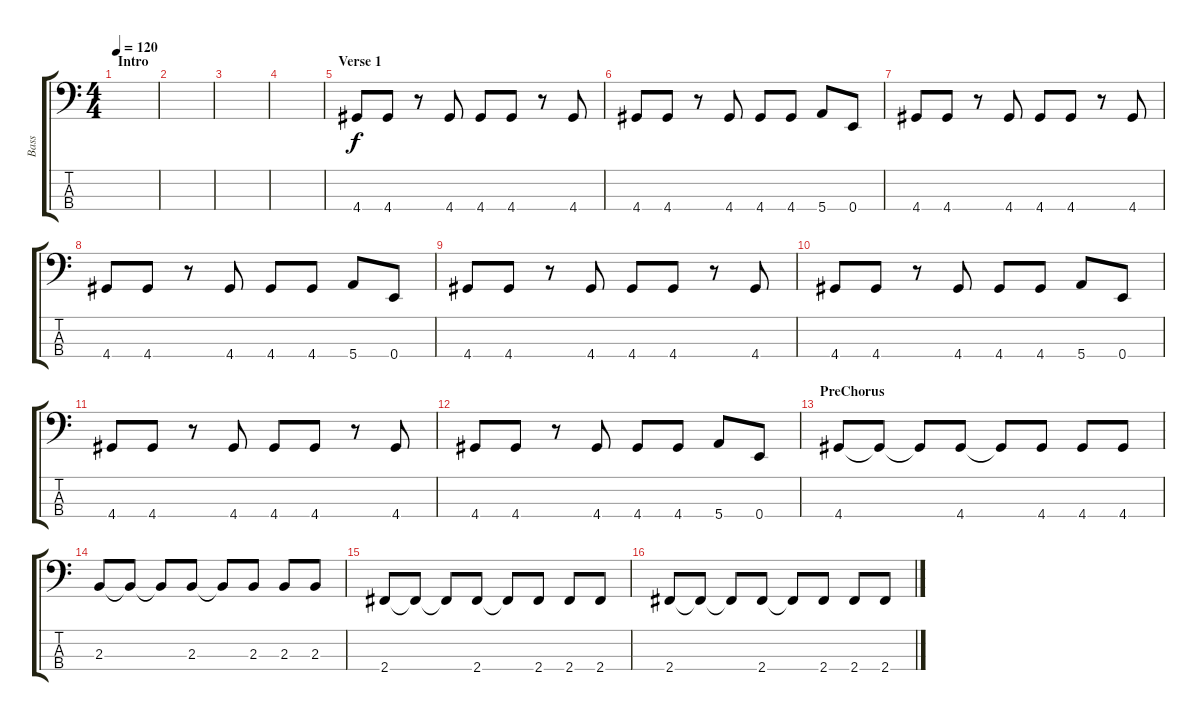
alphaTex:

\track ("Bass" "Bass") {instrument electricbassfinger}
\staff {score tabs}
\tuning (G2 D2 A1 E1) {hide}
\ts (4 4)
\section ("" "Intro")
\tempo 120
\clef f4
\ks c
|
|
|
|
\section ("" "Verse 1")
4.4.8 4.4.8 r.8 4.4.8 4.4.8 4.4.8 r.8 4.4.8 |
4.4.8 4.4.8 r.8 4.4.8 4.4.8 4.4.8 5.4.8 0.4.8 |
4.4.8 4.4.8 r.8 4.4.8 4.4.8 4.4.8 r.8 4.4.8 |
4.4.8 4.4.8 r.8 4.4.8 4.4.8 4.4.8 5.4.8 0.4.8 |
4.4.8 4.4.8 r.8 4.4.8 4.4.8 4.4.8 r.8 4.4.8 |
4.4.8 4.4.8 r.8 4.4.8 4.4.8 4.4.8 5.4.8 0.4.8 |
4.4.8 4.4.8 r.8 4.4.8 4.4.8 4.4.8 r.8 4.4.8 |
4.4.8 4.4.8 r.8 4.4.8 4.4.8 4.4.8 5.4.8 0.4.8 |
\section ("" "PreChorus")
4.4.8 4.4{t}.8 4.4{t}.8 4.4.8 4.4{t}.8 4.4.8 4.4.8 4.4.8 |
2.3.8 2.3{t}.8 2.3{t}.8 2.3.8 2.3{t}.8 2.3.8 2.3.8 2.3.8 |
2.4.8 2.4{t}.8 2.4{t}.8 2.4.8 2.4{t}.8 2.4.8 2.4.8 2.4.8 |
2.4.8 2.4{t}.8 2.4{t}.8 2.4.8 2.4{t}.8 2.4.8 2.4.8 2.4.8
